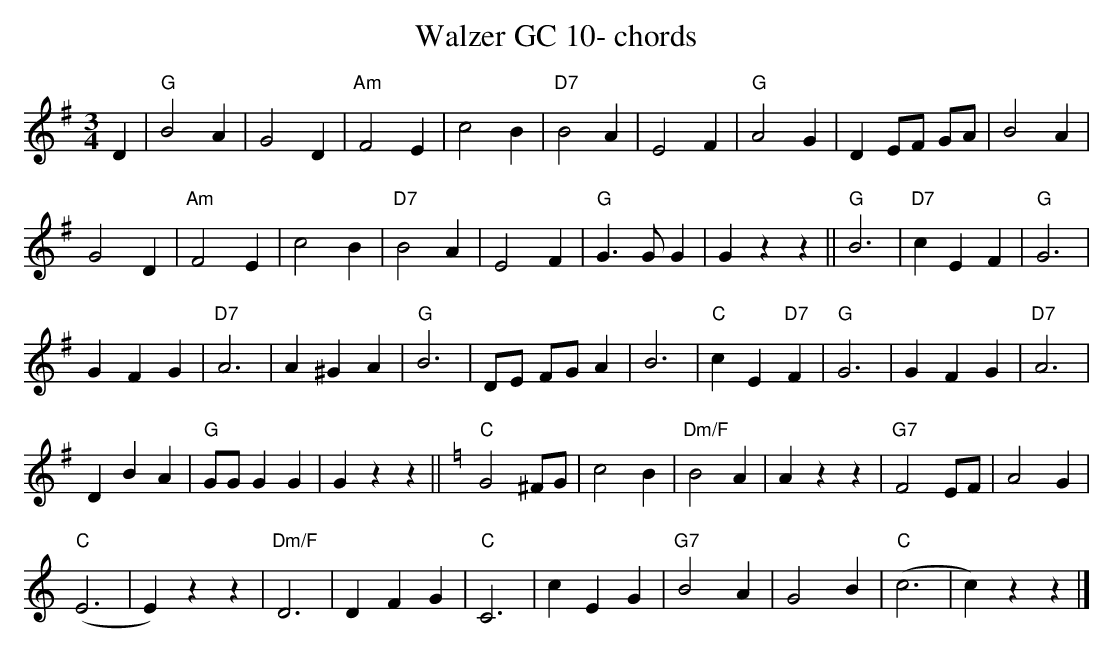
X:1
T:Walzer GC 10- chords
M:3/4
L:1/4
K:G %%MIDI gchordon
D | "G"B2A | G2D | "Am"F2E | c2B | "D7"B2A | E2F | "G"A2G | D E/2F/2 G/2A/2 | B2A |
G2D | "Am"F2E | c2B | "D7"B2A | E2F | "G"G>GG | Gzz || "G"B3 | "D7"cEF | "G"G3 |
GFG | "D7"A3 | A^GA | "G"B3 | D/2E/2 F/2G/2 A | B3 | "C"cE"D7"F | "G"G3 | GFG | "D7"A3 |
DBA | "G"G/2G/2GG | Gzz || [K:C] "C"G2^F/2G/2 | c2B | "Dm/F"B2A | Azz | "G7"F2E/2F/2 | A2G |
"C"(E3 | E)zz | "Dm/F"D3 | DFG | "C"C3 | cEG | "G7"B2A | G2B | "C"(c3 | c)zz |]
